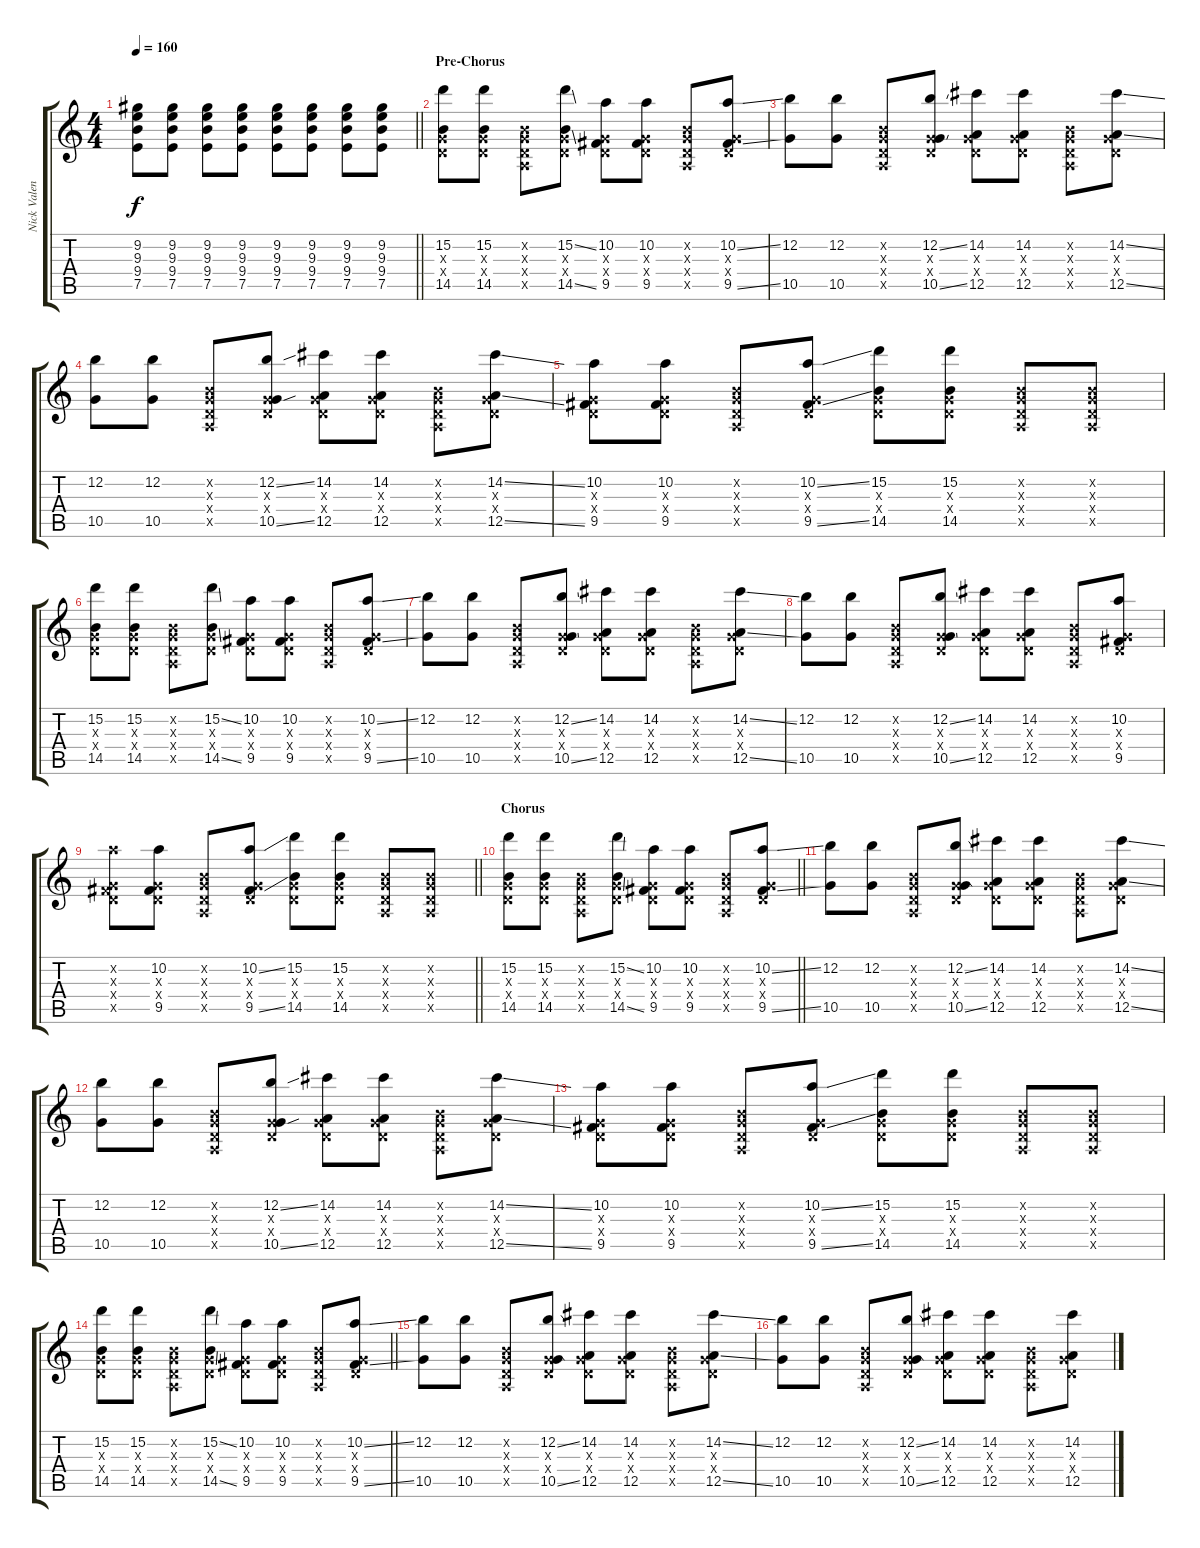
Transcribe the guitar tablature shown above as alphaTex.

\track ("Nick Valensi" "Nick Valen") {instrument overdrivenguitar}
\staff {score tabs}
\tuning (E4 B3 G3 D3 A2 E2) {hide}
\ts (4 4)
\tempo 160
\clef g2
\barLineRight lightlight
\ks c
(9.2 9.3 9.4 7.5).8{dy f} (9.2 9.3 9.4 7.5).8 (9.2 9.3 9.4 7.5).8 (9.2 9.3 9.4 7.5).8 (9.2 9.3 9.4 7.5).8 (9.2 9.3 9.4 7.5).8 (9.2 9.3 9.4 7.5).8 (9.2 9.3 9.4 7.5).8 |
\section ("" "Pre-Chorus")
(15.2 0.3{x} 0.4{x} 14.5).8 (15.2 0.3{x} 0.4{x} 14.5).8 (0.2{x} 0.3{x} 0.4{x} 0.5{x}).8 (15.2{ss} 0.3{x} 0.4{x} 14.5{ss}).8 (10.2 0.3{x} 0.4{x} 9.5).8 (10.2 0.3{x} 0.4{x} 9.5).8 (0.2{x} 0.3{x} 0.4{x} 0.5{x}).8 (10.2{ss} 0.3{x} 0.4{x} 9.5{ss}).8 |
(12.2 10.5).8 (12.2 10.5).8 (0.2{x} 0.3{x} 0.4{x} 0.5{x}).8 (12.2{ss} 0.3{x} 0.4{x} 10.5{ss}).8 (14.2 0.3{x} 0.4{x} 12.5).8 (14.2 0.3{x} 0.4{x} 12.5).8 (0.2{x} 0.3{x} 0.4{x} 0.5{x}).8 (14.2{ss} 0.3{x} 0.4{x} 12.5{ss}).8 |
(12.2 10.5).8 (12.2 10.5).8 (0.2{x} 0.3{x} 0.4{x} 0.5{x}).8 (12.2{ss} 0.3{x} 0.4{x} 10.5{ss}).8 (14.2 0.3{x} 0.4{x} 12.5).8 (14.2 0.3{x} 0.4{x} 12.5).8 (0.2{x} 0.3{x} 0.4{x} 0.5{x}).8 (14.2{ss} 0.3{x} 0.4{x} 12.5{ss}).8 |
(10.2 0.3{x} 0.4{x} 9.5).8 (10.2 0.3{x} 0.4{x} 9.5).8 (0.2{x} 0.3{x} 0.4{x} 0.5{x}).8 (10.2{ss} 0.3{x} 0.4{x} 9.5{ss}).8 (15.2 0.3{x} 0.4{x} 14.5).8 (15.2 0.3{x} 0.4{x} 14.5).8 (0.2{x} 0.3{x} 0.4{x} 0.5{x}).8 (0.2{x} 0.3{x} 0.4{x} 0.5{x}).8 |
(15.2 0.3{x} 0.4{x} 14.5).8 (15.2 0.3{x} 0.4{x} 14.5).8 (0.2{x} 0.3{x} 0.4{x} 0.5{x}).8 (15.2{ss} 0.3{x} 0.4{x} 14.5{ss}).8 (10.2 0.3{x} 0.4{x} 9.5).8 (10.2 0.3{x} 0.4{x} 9.5).8 (0.2{x} 0.3{x} 0.4{x} 0.5{x}).8 (10.2{ss} 0.3{x} 0.4{x} 9.5{ss}).8 |
(12.2 10.5).8 (12.2 10.5).8 (0.2{x} 0.3{x} 0.4{x} 0.5{x}).8 (12.2{ss} 0.3{x} 0.4{x} 10.5{ss}).8 (14.2 0.3{x} 0.4{x} 12.5).8 (14.2 0.3{x} 0.4{x} 12.5).8 (0.2{x} 0.3{x} 0.4{x} 0.5{x}).8 (14.2{ss} 0.3{x} 0.4{x} 12.5{ss}).8 |
(12.2 10.5).8 (12.2 10.5).8 (0.2{x} 0.3{x} 0.4{x} 0.5{x}).8 (12.2{ss} 0.3{x} 0.4{x} 10.5{ss}).8 (14.2 0.3{x} 0.4{x} 12.5).8 (14.2 0.3{x} 0.4{x} 12.5).8 (0.2{x} 0.3{x} 0.4{x} 0.5{x}).8 (10.2 0.3{x} 0.4{x} 9.5).8 |
\barLineRight lightlight
(10.2{x} 0.3{x} 0.4{x} 9.5{x}).8 (10.2 0.3{x} 0.4{x} 9.5).8 (0.2{x} 0.3{x} 0.4{x} 0.5{x}).8 (10.2{ss} 0.3{x} 0.4{x} 9.5{ss}).8 (15.2 0.3{x} 0.4{x} 14.5).8 (15.2 0.3{x} 0.4{x} 14.5).8 (0.2{x} 0.3{x} 0.4{x} 0.5{x}).8 (0.2{x} 0.3{x} 0.4{x} 0.5{x}).8 |
\section ("" "Chorus")
\barLineRight lightlight
(15.2 0.3{x} 0.4{x} 14.5).8 (15.2 0.3{x} 0.4{x} 14.5).8 (0.2{x} 0.3{x} 0.4{x} 0.5{x}).8 (15.2{ss} 0.3{x} 0.4{x} 14.5{ss}).8 (10.2 0.3{x} 0.4{x} 9.5).8 (10.2 0.3{x} 0.4{x} 9.5).8 (0.2{x} 0.3{x} 0.4{x} 0.5{x}).8 (10.2{ss} 0.3{x} 0.4{x} 9.5{ss}).8 |
(12.2 10.5).8 (12.2 10.5).8 (0.2{x} 0.3{x} 0.4{x} 0.5{x}).8 (12.2{ss} 0.3{x} 0.4{x} 10.5{ss}).8 (14.2 0.3{x} 0.4{x} 12.5).8 (14.2 0.3{x} 0.4{x} 12.5).8 (0.2{x} 0.3{x} 0.4{x} 0.5{x}).8 (14.2{ss} 0.3{x} 0.4{x} 12.5{ss}).8 |
(12.2 10.5).8 (12.2 10.5).8 (0.2{x} 0.3{x} 0.4{x} 0.5{x}).8 (12.2{ss} 0.3{x} 0.4{x} 10.5{ss}).8 (14.2 0.3{x} 0.4{x} 12.5).8 (14.2 0.3{x} 0.4{x} 12.5).8 (0.2{x} 0.3{x} 0.4{x} 0.5{x}).8 (14.2{ss} 0.3{x} 0.4{x} 12.5{ss}).8 |
(10.2 0.3{x} 0.4{x} 9.5).8 (10.2 0.3{x} 0.4{x} 9.5).8 (0.2{x} 0.3{x} 0.4{x} 0.5{x}).8 (10.2{ss} 0.3{x} 0.4{x} 9.5{ss}).8 (15.2 0.3{x} 0.4{x} 14.5).8 (15.2 0.3{x} 0.4{x} 14.5).8 (0.2{x} 0.3{x} 0.4{x} 0.5{x}).8 (0.2{x} 0.3{x} 0.4{x} 0.5{x}).8 |
\barLineRight lightlight
(15.2 0.3{x} 0.4{x} 14.5).8 (15.2 0.3{x} 0.4{x} 14.5).8 (0.2{x} 0.3{x} 0.4{x} 0.5{x}).8 (15.2{ss} 0.3{x} 0.4{x} 14.5{ss}).8 (10.2 0.3{x} 0.4{x} 9.5).8 (10.2 0.3{x} 0.4{x} 9.5).8 (0.2{x} 0.3{x} 0.4{x} 0.5{x}).8 (10.2{ss} 0.3{x} 0.4{x} 9.5{ss}).8 |
(12.2 10.5).8 (12.2 10.5).8 (0.2{x} 0.3{x} 0.4{x} 0.5{x}).8 (12.2{ss} 0.3{x} 0.4{x} 10.5{ss}).8 (14.2 0.3{x} 0.4{x} 12.5).8 (14.2 0.3{x} 0.4{x} 12.5).8 (0.2{x} 0.3{x} 0.4{x} 0.5{x}).8 (14.2{ss} 0.3{x} 0.4{x} 12.5{ss}).8 |
(12.2 10.5).8 (12.2 10.5).8 (0.2{x} 0.3{x} 0.4{x} 0.5{x}).8 (12.2{ss} 0.3{x} 0.4{x} 10.5{ss}).8 (14.2 0.3{x} 0.4{x} 12.5).8 (14.2 0.3{x} 0.4{x} 12.5).8 (0.2{x} 0.3{x} 0.4{x} 0.5{x}).8 (14.2{ss} 0.3{x} 0.4{x} 12.5{ss}).8
